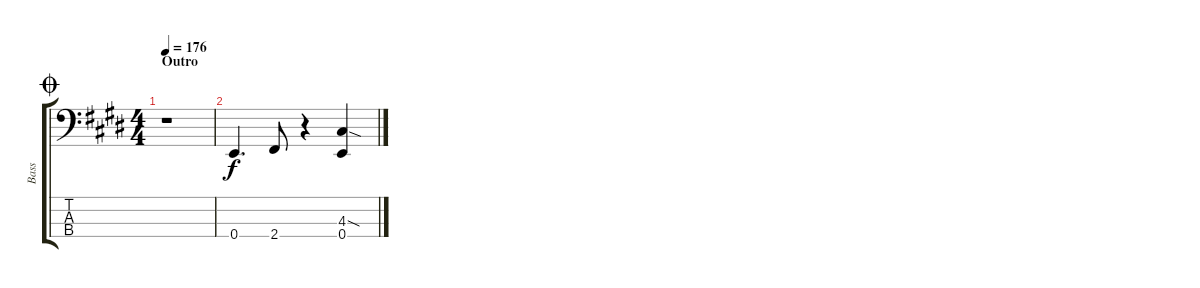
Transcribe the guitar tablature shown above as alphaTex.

\track ("Bass" "Bass") {instrument electricbassfinger}
\staff {score tabs}
\tuning (G2 D2 A1 E1) {hide}
\ts (4 4)
\section ("" "Outro")
\jump coda
\tempo 176
\clef f4
\ks e
r.1{dy f} |
0.4.4{d} 2.4.8 r.4 (4.3{sod} 0.4).4
